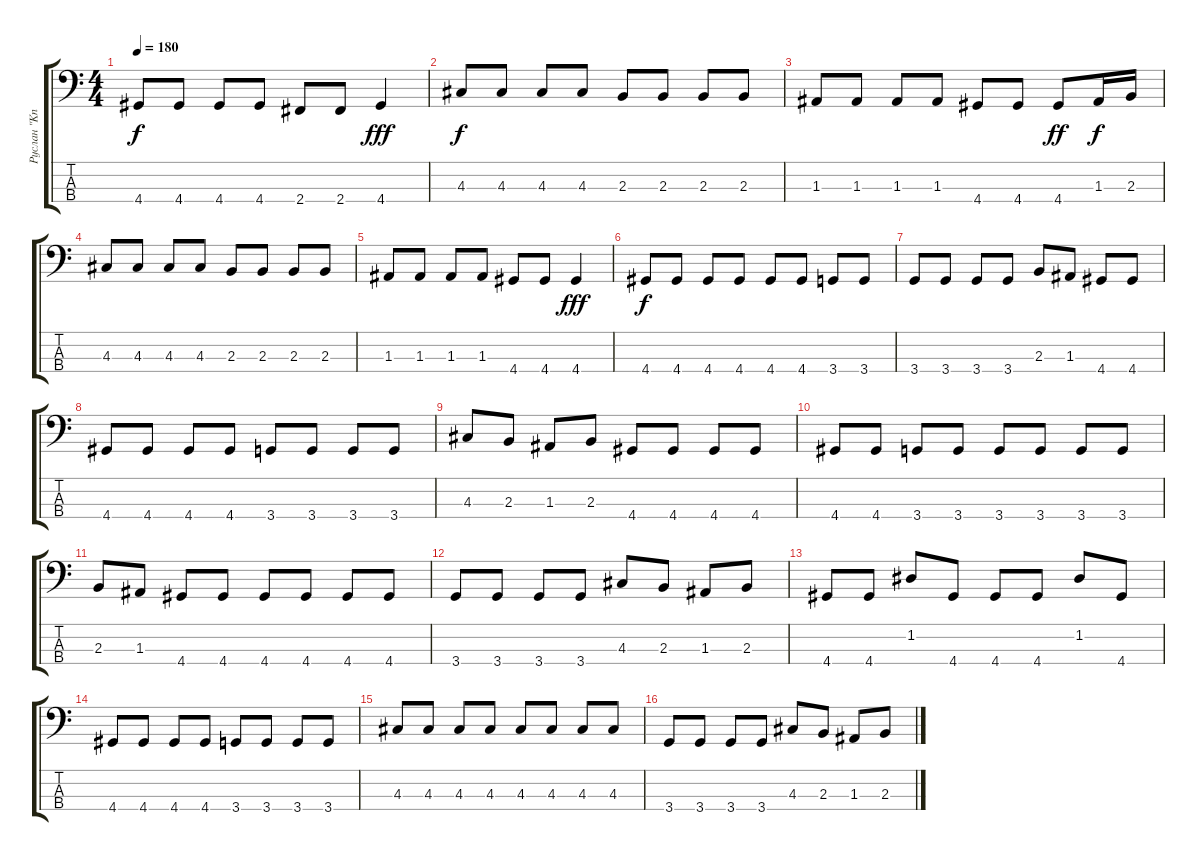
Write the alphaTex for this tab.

\track ("Руслан \"Kniaz\"" "Руслан \"Kn") {instrument electricbassfinger}
\staff {score tabs}
\tuning (G2 D2 A1 E1) {hide}
\ts (4 4)
\tempo 180
\clef f4
\ks c
4.4.8{dy f} 4.4.8 4.4.8 4.4.8 2.4.8 2.4.8 4.4.4{dy fff} |
4.3.8{dy f} 4.3.8 4.3.8 4.3.8 2.3.8 2.3.8 2.3.8 2.3.8 |
1.3.8 1.3.8 1.3.8 1.3.8 4.4.8 4.4.8 4.4.8{dy ff} 1.3.16{dy f} 2.3.16 |
4.3.8 4.3.8 4.3.8 4.3.8 2.3.8 2.3.8 2.3.8 2.3.8 |
1.3.8 1.3.8 1.3.8 1.3.8 4.4.8 4.4.8 4.4.4{dy fff} |
4.4.8{dy f} 4.4.8 4.4.8 4.4.8 4.4.8 4.4.8 3.4.8 3.4.8 |
3.4.8 3.4.8 3.4.8 3.4.8 2.3.8 1.3.8 4.4.8 4.4.8 |
4.4.8 4.4.8 4.4.8 4.4.8 3.4.8 3.4.8 3.4.8 3.4.8 |
4.3.8 2.3.8 1.3.8 2.3.8 4.4.8 4.4.8 4.4.8 4.4.8 |
4.4.8 4.4.8 3.4.8 3.4.8 3.4.8 3.4.8 3.4.8 3.4.8 |
2.3.8 1.3.8 4.4.8 4.4.8 4.4.8 4.4.8 4.4.8 4.4.8 |
3.4.8 3.4.8 3.4.8 3.4.8 4.3.8 2.3.8 1.3.8 2.3.8 |
4.4.8 4.4.8 1.2.8 4.4.8 4.4.8 4.4.8 1.2.8 4.4.8 |
4.4.8 4.4.8 4.4.8 4.4.8 3.4.8 3.4.8 3.4.8 3.4.8 |
4.3.8 4.3.8 4.3.8 4.3.8 4.3.8 4.3.8 4.3.8 4.3.8 |
3.4.8 3.4.8 3.4.8 3.4.8 4.3.8 2.3.8 1.3.8 2.3.8
